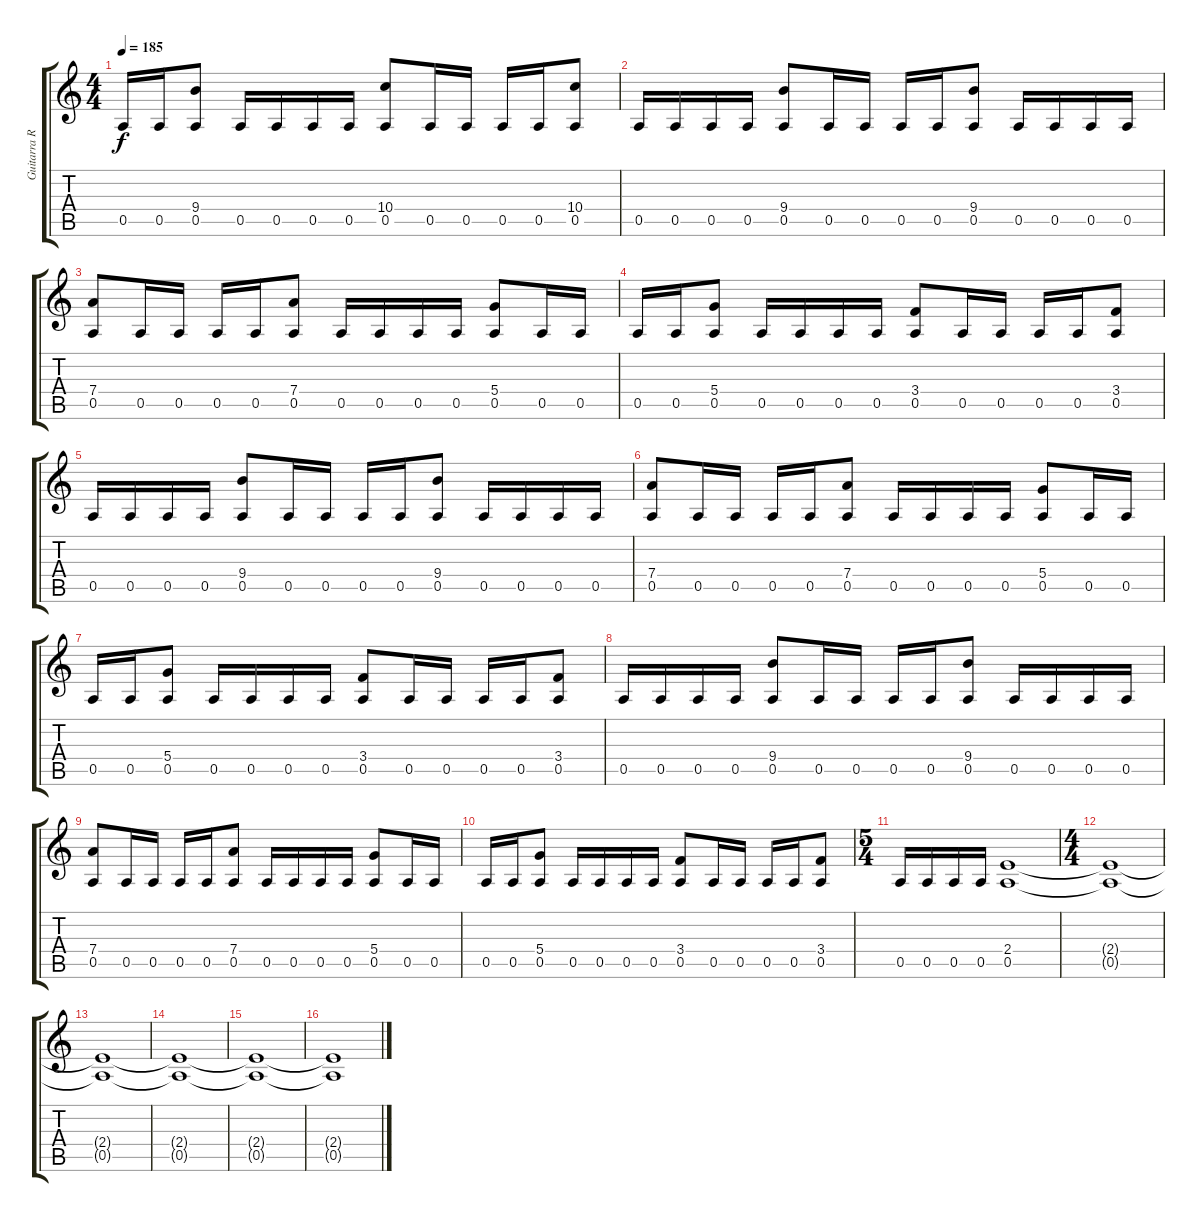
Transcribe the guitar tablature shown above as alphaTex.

\track ("Guitarra Ritmica" "Guitarra R") {instrument distortionguitar}
\staff {score tabs}
\tuning (E4 B3 G3 D3 A2 E2) {hide}
\ts (4 4)
\tempo 185
\clef g2
\ks c
0.5.16{dy f} 0.5.16 (9.4 0.5).8 0.5.16 0.5.16 0.5.16 0.5.16 (10.4 0.5).8 0.5.16 0.5.16 0.5.16 0.5.16 (10.4 0.5).8 |
0.5.16 0.5.16 0.5.16 0.5.16 (9.4 0.5).8 0.5.16 0.5.16 0.5.16 0.5.16 (9.4 0.5).8 0.5.16 0.5.16 0.5.16 0.5.16 |
(7.4 0.5).8 0.5.16 0.5.16 0.5.16 0.5.16 (7.4 0.5).8 0.5.16 0.5.16 0.5.16 0.5.16 (5.4 0.5).8 0.5.16 0.5.16 |
0.5.16 0.5.16 (5.4 0.5).8 0.5.16 0.5.16 0.5.16 0.5.16 (3.4 0.5).8 0.5.16 0.5.16 0.5.16 0.5.16 (3.4 0.5).8 |
0.5.16 0.5.16 0.5.16 0.5.16 (9.4 0.5).8 0.5.16 0.5.16 0.5.16 0.5.16 (9.4 0.5).8 0.5.16 0.5.16 0.5.16 0.5.16 |
(7.4 0.5).8 0.5.16 0.5.16 0.5.16 0.5.16 (7.4 0.5).8 0.5.16 0.5.16 0.5.16 0.5.16 (5.4 0.5).8 0.5.16 0.5.16 |
0.5.16 0.5.16 (5.4 0.5).8 0.5.16 0.5.16 0.5.16 0.5.16 (3.4 0.5).8 0.5.16 0.5.16 0.5.16 0.5.16 (3.4 0.5).8 |
0.5.16 0.5.16 0.5.16 0.5.16 (9.4 0.5).8 0.5.16 0.5.16 0.5.16 0.5.16 (9.4 0.5).8 0.5.16 0.5.16 0.5.16 0.5.16 |
(7.4 0.5).8 0.5.16 0.5.16 0.5.16 0.5.16 (7.4 0.5).8 0.5.16 0.5.16 0.5.16 0.5.16 (5.4 0.5).8 0.5.16 0.5.16 |
0.5.16 0.5.16 (5.4 0.5).8 0.5.16 0.5.16 0.5.16 0.5.16 (3.4 0.5).8 0.5.16 0.5.16 0.5.16 0.5.16 (3.4 0.5).8 |
\ts (5 4)
0.5.16 0.5.16 0.5.16 0.5.16 (2.4 0.5).1 |
\ts (4 4)
(2.4{t} 0.5{t}).1 |
(2.4{t} 0.5{t}).1 |
(2.4{t} 0.5{t}).1 |
(2.4{t} 0.5{t}).1{volume 0} |
(2.4{t} 0.5{t}).1
